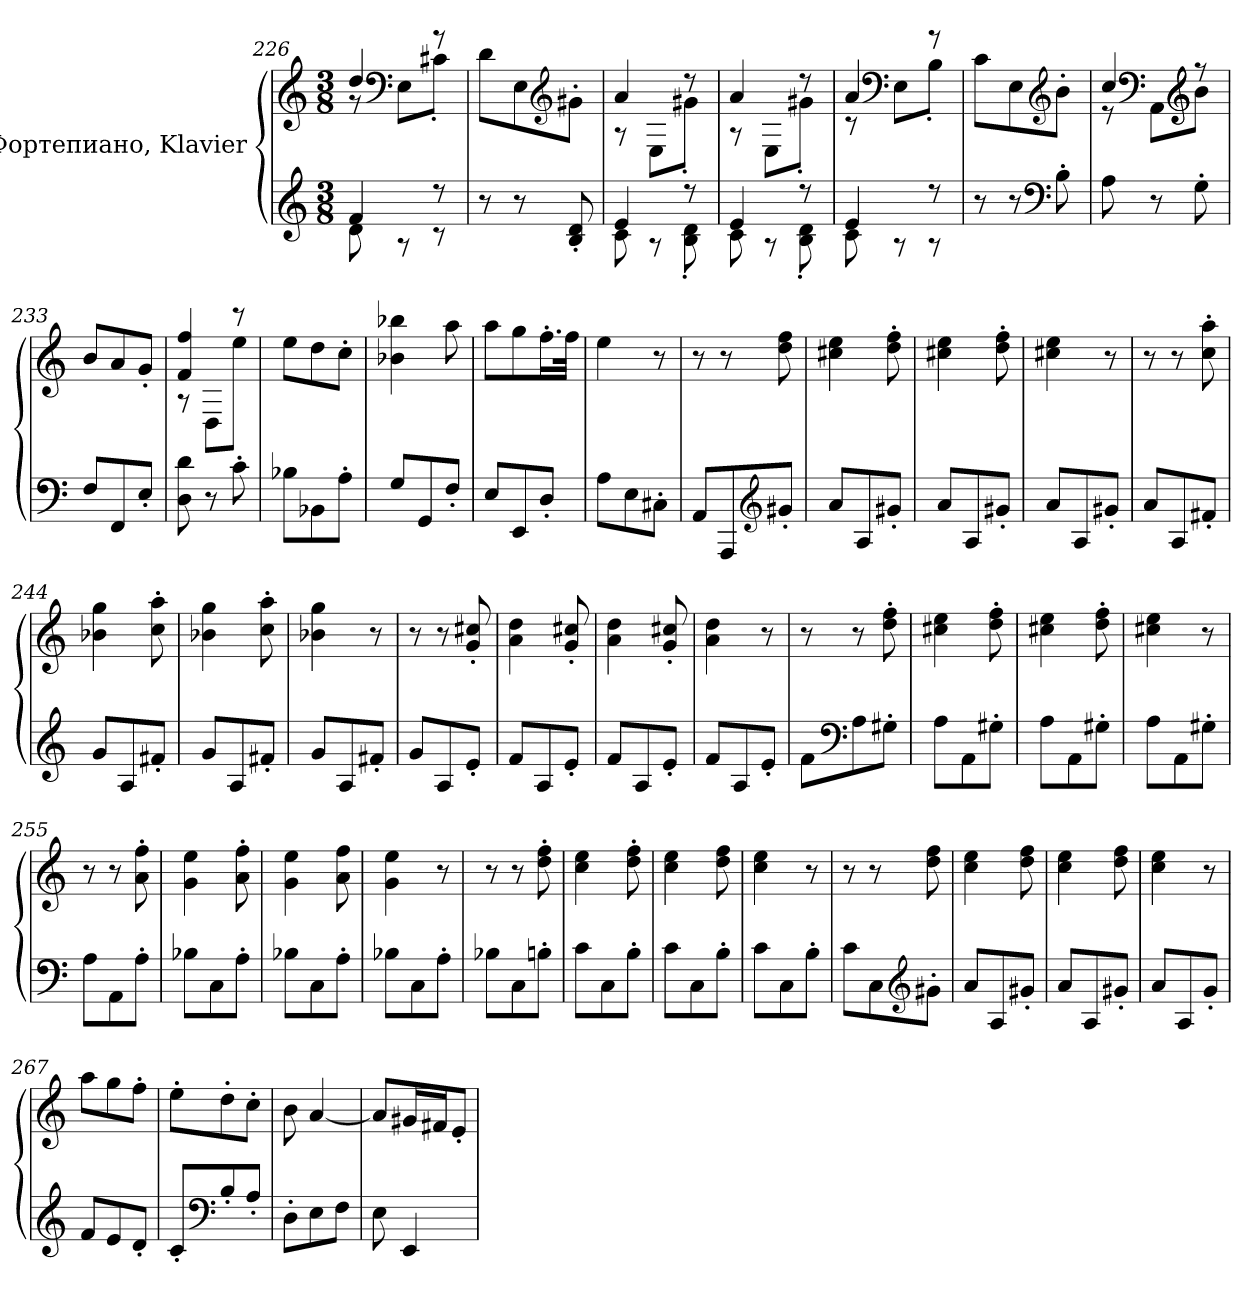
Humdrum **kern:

**kern	**kern
*part1	*part1
*staff2	*staff1
*I"Фортепиано, Klavier	*
!!LO:LB:g=z
*clefG2	*clefG2
*k[]	*k[]
*M3/8	*M3/8
=226	=226
*^	*^
4f/	8d\	4dd/	8r
*	*	*clefF4	*
.	8r	.	8E\L
8r	8r	8r	8c#X'\J
*v	*v	*	*
*	*v	*v
=227	=227
8r	8d\L
8r	8E\
*	*clefG2
8B/' 8d/'	8g#X'\J
=228	=228
*^	*^
4e/	8c\	4a/	8r
.	8r	.	8E\L
8r	8B\' 8d\'	8r	8g#X'\J
=229	=229	=229	=229
4e/	8c\	4a/	8r
.	8r	.	8E\L
8r	8B\' 8d\'	8r	8g#X'\J
=230	=230	=230	=230
4e/	8c\	4a/	8r
*	*	*clefF4	*
.	8r	.	8E\L
8r	8r	8r	8B'\J
*v	*v	*	*
*	*v	*v
=231	=231
8r	8c\L
8r	8E\
*clefF4	*clefG2
8B'\	8b'\J
=232	=232
*	*^
8A\	4cc/	8r
*	*clefF4	*
8r	.	8AA\L
*	*clefG2	*
8G'\	8r	8b\J
*	*v	*v
!!LO:LB:g=z
=233	=233
8F/L	8b/L
8FF/	8a/
8E'/J	8g'/J
=234	=234
*	*^
8D\ 8d\	4f/ 4ff/	8r
8r	.	8D\L
8c'\	8r	8ee\J
*	*v	*v
=235	=235
8B-X\L	8ee\L
8BB-X\	8dd\
8A'\J	8cc'\J
=236	=236
8G/L	4b-X\ 4bb-X\
8GG/	.
8F'/J	8aa\
=237	=237
8E/L	8aa\L
8EE/	8gg\
8D'/J	16.ff'\L
.	32ff\JJk
=238	=238
8A\L	4ee\
8E\	.
8C#X'\J	8r
=239	=239
8AA/L	8r
8AAA/	8r
*clefG2	*
8g#X'/J	8dd\ 8ff\
=240	=240
8a/L	4cc#X\ 4ee\
8A/	.
8g#X'/J	8dd\' 8ff\'
=241	=241
8a/L	4cc#X\ 4ee\
8A/	.
8g#X'/J	8dd\' 8ff\'
!!LO:LB:g=z
=242	=242
8a/L	4cc#X\ 4ee\
8A/	.
8g#X'/J	8r
=243	=243
8a/L	8r
8A/	8r
8f#X'/J	8cc\' 8aa\'
=244	=244
8g/L	4b-X\ 4gg\
8A/	.
8f#X'/J	8cc\' 8aa\'
=245	=245
8g/L	4b-X\ 4gg\
8A/	.
8f#X'/J	8cc\' 8aa\'
=246	=246
8g/L	4b-X\ 4gg\
8A/	.
8f#X'/J	8r
=247	=247
8g/L	8r
8A/	8r
8e'/J	8g/' 8cc#X/'
=248	=248
8f/L	4a\ 4dd\
8A/	.
8e'/J	8g/' 8cc#X/'
=249	=249
8f/L	4a\ 4dd\
8A/	.
8e'/J	8g/' 8cc#X/'
=250	=250
8f/L	4a\ 4dd\
8A/	.
8e'/J	8r
!!LO:LB:g=z
=251	=251
8f\L	8r
*clefF4	*
8A\	8r
8G#X'\J	8dd\' 8ff\'
=252	=252
8A\L	4cc#X\ 4ee\
8AA\	.
8G#X'\J	8dd\' 8ff\'
=253	=253
8A\L	4cc#X\ 4ee\
8AA\	.
8G#X'\J	8dd\' 8ff\'
=254	=254
8A\L	4cc#X\ 4ee\
8AA\	.
8G#X'\J	8r
=255	=255
8A\L	8r
8AA\	8r
8A'\J	8a\' 8ff\'
=256	=256
8B-X\L	4g\ 4ee\
8C\	.
8A'\J	8a\' 8ff\'
=257	=257
8B-X\L	4g\ 4ee\
8C\	.
8A'\J	8a\ 8ff\
=258	=258
8B-X\L	4g\ 4ee\
8C\	.
8A'\J	8r
=259	=259
8B-X\L	8r
8C\	8r
8Bn'\J	8dd\' 8ff\'
!!LO:LB:g=z
=260	=260
8c\L	4cc\ 4ee\
8C\	.
8B'\J	8dd\' 8ff\'
=261	=261
8c\L	4cc\ 4ee\
8C\	.
8B'\J	8dd\ 8ff\
=262	=262
8c\L	4cc\ 4ee\
8C\	.
8B'\J	8r
=263	=263
8c\L	8r
8C\	8r
*clefG2	*
8g#X'\J	8dd\ 8ff\
=264	=264
8a/L	4cc\ 4ee\
8A/	.
8g#X'/J	8dd\ 8ff\
=265	=265
8a/L	4cc\ 4ee\
8A/	.
8g#X'/J	8dd\ 8ff\
=266	=266
8a/L	4cc\ 4ee\
8A/	.
8g'/J	8r
=267	=267
8f/L	8aa\L
8e/	8gg\
8d'/J	8ff'\J
=268	=268
8c'/L	8ee'\L
*clefF4	*
8B'/	8dd'\
8A'/J	8cc'\J
!!LO:PB:g=z
=269	=269
8D'\L	8b\
8E\	[4a/
8F\J	.
=270	=270
8E\	8a/L]
4EE/	16g#X/L
.	16f#X/J
.	8e'/J
=	=
*-	*-
